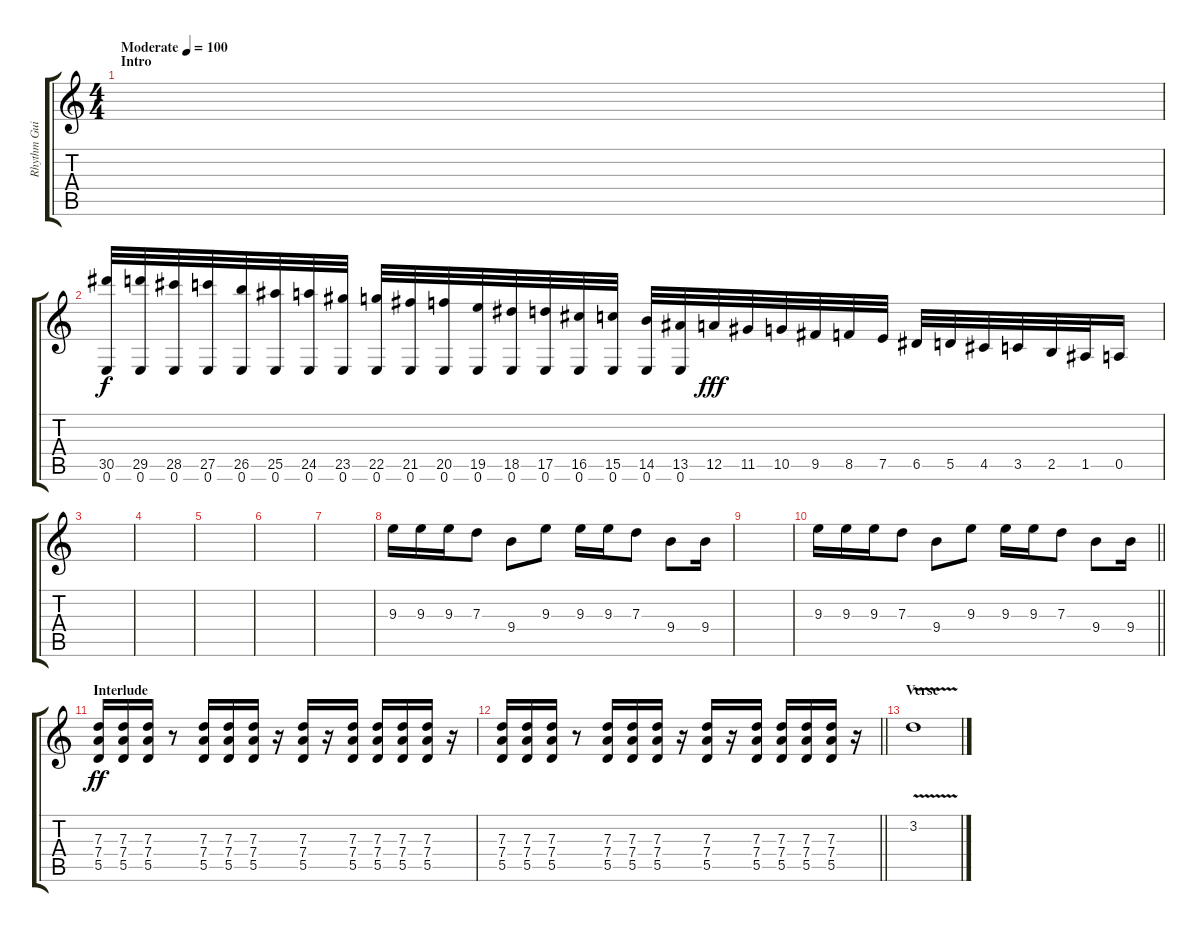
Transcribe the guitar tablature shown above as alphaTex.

\track ("Rhythm Guitar" "Rhythm Gui") {instrument distortionguitar}
\staff {score tabs}
\tuning (E4 B3 G3 D3 A2 E2) {hide}
\ts (4 4)
\section ("" "Intro")
\tempo (100 "Moderate")
\clef g2
\ks c
|
(30.5 0.6).32 (29.5 0.6).32 (28.5 0.6).32 (27.5 0.6).32 (26.5 0.6).32 (25.5 0.6).32 (24.5 0.6).32 (23.5 0.6).32 (22.5 0.6).32 (21.5 0.6).32 (20.5 0.6).32 (19.5 0.6).32 (18.5 0.6).32 (17.5 0.6).32 (16.5 0.6).32 (15.5 0.6).32 (14.5 0.6).32 (13.5 0.6).32 12.5.32{dy fff} 11.5.32 10.5.32 9.5.32 8.5.32 7.5.32 6.5.32 5.5.32 4.5.32 3.5.32 2.5.32 1.5.32 0.5.16 |
|
|
|
|
|
9.3.16 9.3.16 9.3.16 7.3.8 9.4.8 9.3.8 9.3.16 9.3.16 7.3.8 9.4.8 9.4.16 |
|
\barLineRight lightlight
9.3.16 9.3.16 9.3.16 7.3.8 9.4.8 9.3.8 9.3.16 9.3.16 7.3.8 9.4.8 9.4.16 |
\section ("" "Interlude")
(7.3 7.4 5.5).16{dy ff} (7.3 7.4 5.5).16 (7.3 7.4 5.5).16 r.8 (7.3 7.4 5.5).16 (7.3 7.4 5.5).16 (7.3 7.4 5.5).16 r.16 (7.3 7.4 5.5).16 r.16 (7.3 7.4 5.5).16 (7.3 7.4 5.5).16 (7.3 7.4 5.5).16 (7.3 7.4 5.5).16 r.16 |
\barLineRight lightlight
(7.3 7.4 5.5).16 (7.3 7.4 5.5).16 (7.3 7.4 5.5).16 r.8 (7.3 7.4 5.5).16 (7.3 7.4 5.5).16 (7.3 7.4 5.5).16 r.16 (7.3 7.4 5.5).16 r.16 (7.3 7.4 5.5).16 (7.3 7.4 5.5).16 (7.3 7.4 5.5).16 (7.3 7.4 5.5).16 r.16 |
\section ("" "Verse")
3.2{v}.1
